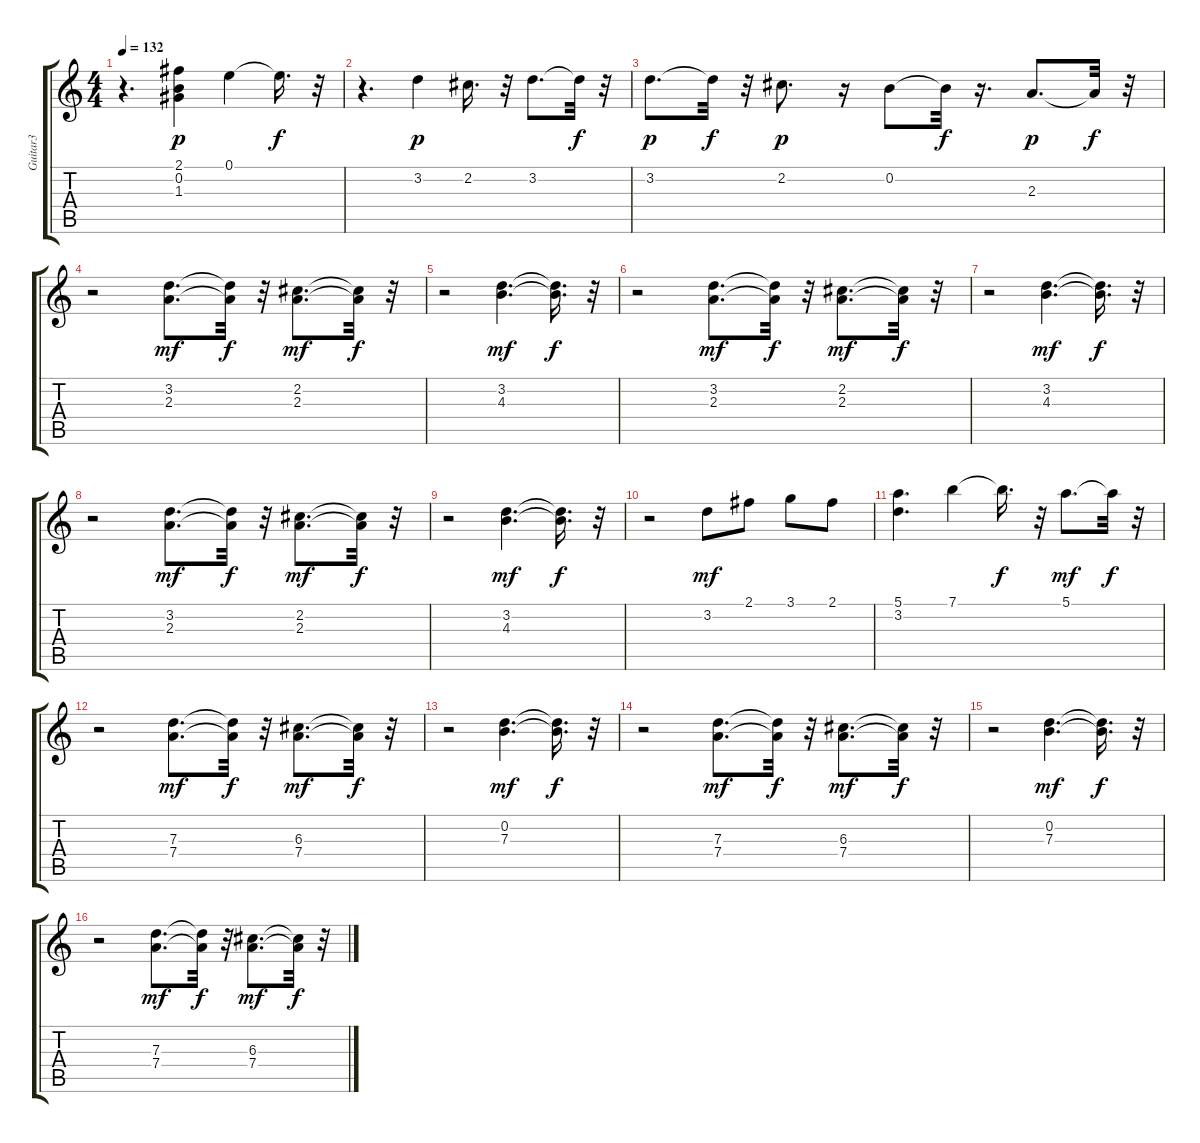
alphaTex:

\track ("Guitar3" "Guitar3") {instrument acousticguitarsteel}
\staff {score tabs}
\tuning (E4 B3 G3 D3 A2 E2) {hide}
\ts (4 4)
\tempo 132
\clef g2
\ks c
r.4{d dy f} (2.1 0.2 1.3).4{dy p} 0.1.4 0.1{t}.16{d dy f} r.32 |
r.4{d} 3.2.4{dy p} 2.2.16{d} r.32 3.2.8{d} 3.2{t}.32{dy f} r.32 |
3.2.8{d dy p} 3.2{t}.32{dy f} r.32 2.2.8{d dy p} r.16 0.2.8 0.2{t}.32{dy f} r.16{d} 2.3.8{d dy p} 2.3{t}.32{dy f} r.32 |
r.2 (3.2 2.3).8{d dy mf} (3.2{t} 2.3{t}).32{dy f} r.32 (2.2 2.3).8{d dy mf} (2.2{t} 2.3{t}).32{dy f} r.32 |
r.2 (3.2 4.3).4{d dy mf} (3.2{t} 4.3{t}).16{d dy f} r.32 |
r.2 (3.2 2.3).8{d dy mf} (3.2{t} 2.3{t}).32{dy f} r.32 (2.2 2.3).8{d dy mf} (2.2{t} 2.3{t}).32{dy f} r.32 |
r.2 (3.2 4.3).4{d dy mf} (3.2{t} 4.3{t}).16{d dy f} r.32 |
r.2 (3.2 2.3).8{d dy mf} (3.2{t} 2.3{t}).32{dy f} r.32 (2.2 2.3).8{d dy mf} (2.2{t} 2.3{t}).32{dy f} r.32 |
r.2 (3.2 4.3).4{d dy mf} (3.2{t} 4.3{t}).16{d dy f} r.32 |
r.2 3.2.8{dy mf} 2.1.8 3.1.8 2.1.8 |
(5.1 3.2).4{d} 7.1.4 7.1{t}.16{d dy f} r.32 5.1.8{d dy mf} 5.1{t}.32{dy f} r.32 |
r.2 (7.3 7.4).8{d dy mf} (7.3{t} 7.4{t}).32{dy f} r.32 (6.3 7.4).8{d dy mf} (6.3{t} 7.4{t}).32{dy f} r.32 |
r.2 (0.2 7.3).4{d dy mf} (0.2{t} 7.3{t}).16{d dy f} r.32 |
r.2 (7.3 7.4).8{d dy mf} (7.3{t} 7.4{t}).32{dy f} r.32 (6.3 7.4).8{d dy mf} (6.3{t} 7.4{t}).32{dy f} r.32 |
r.2 (0.2 7.3).4{d dy mf} (0.2{t} 7.3{t}).16{d dy f} r.32 |
r.2 (7.3 7.4).8{d dy mf} (7.3{t} 7.4{t}).32{dy f} r.32 (6.3 7.4).8{d dy mf} (6.3{t} 7.4{t}).32{dy f} r.32
